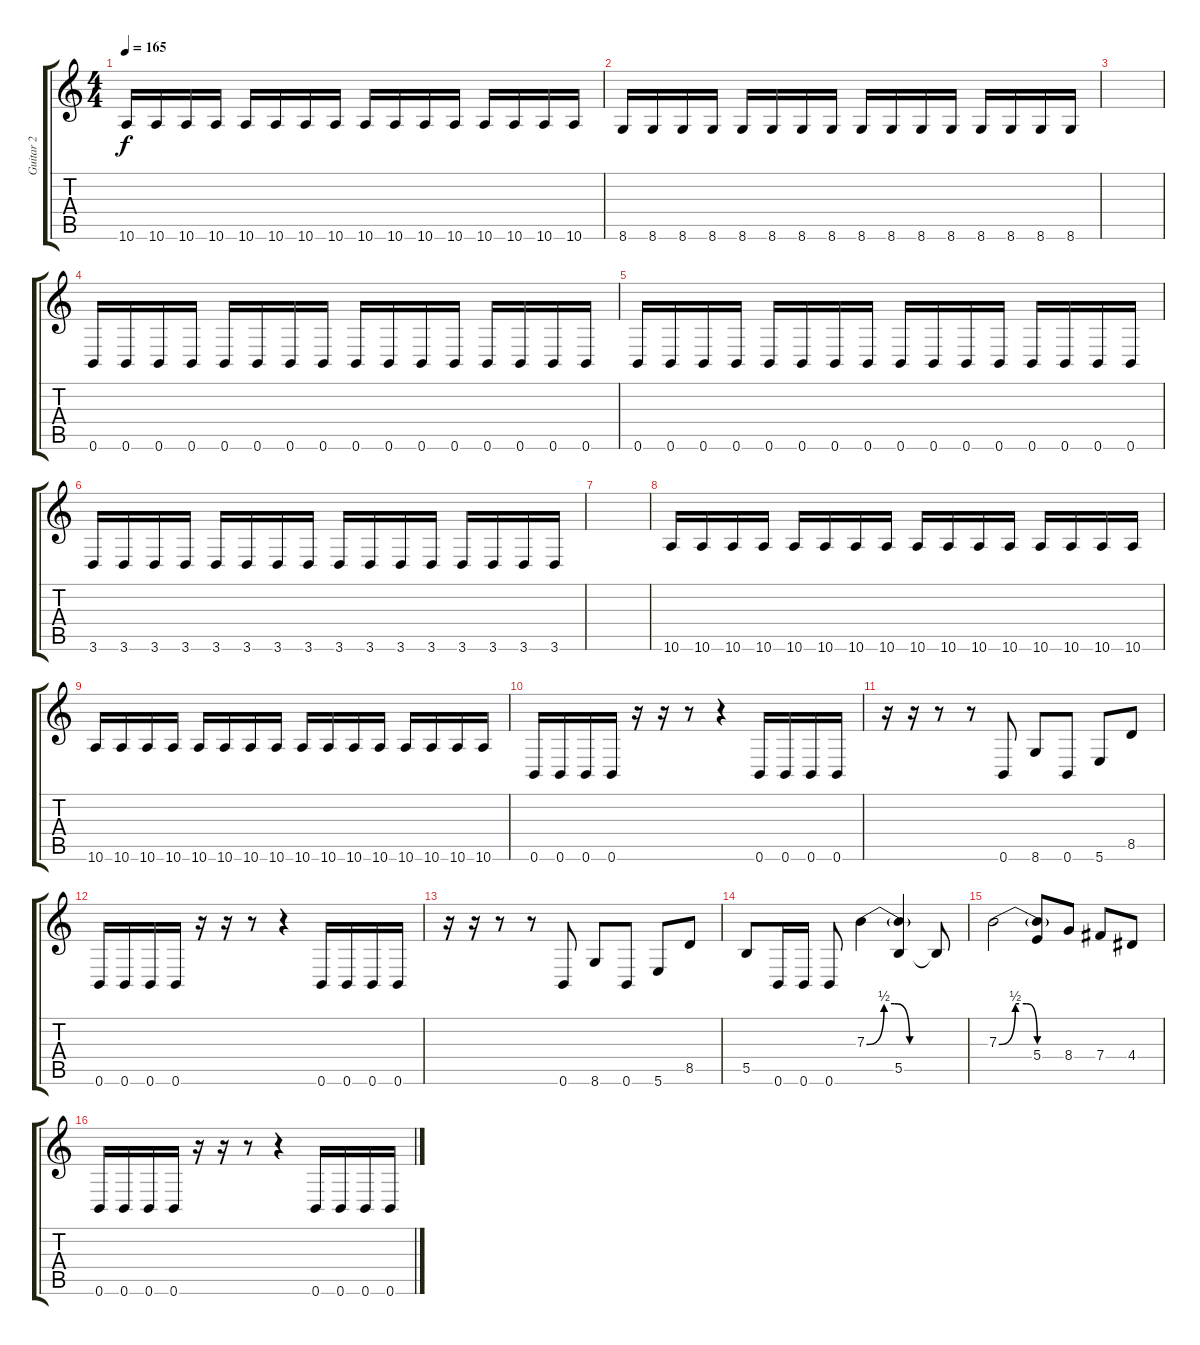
\track ("Guitar 2" "Guitar 2") {instrument overdrivenguitar}
\staff {score tabs}
\tuning (Db4 Ab3 E3 B2 Gb2 B1) {hide}
\ts (4 4)
\tempo 165
\clef g2
\ks c
10.6.16{dy f} 10.6.16 10.6.16 10.6.16 10.6.16 10.6.16 10.6.16 10.6.16 10.6.16 10.6.16 10.6.16 10.6.16 10.6.16 10.6.16 10.6.16 10.6.16 |
8.6.16 8.6.16 8.6.16 8.6.16 8.6.16 8.6.16 8.6.16 8.6.16 8.6.16 8.6.16 8.6.16 8.6.16 8.6.16 8.6.16 8.6.16 8.6.16 |
|
0.6.16 0.6.16 0.6.16 0.6.16 0.6.16 0.6.16 0.6.16 0.6.16 0.6.16 0.6.16 0.6.16 0.6.16 0.6.16 0.6.16 0.6.16 0.6.16 |
0.6.16 0.6.16 0.6.16 0.6.16 0.6.16 0.6.16 0.6.16 0.6.16 0.6.16 0.6.16 0.6.16 0.6.16 0.6.16 0.6.16 0.6.16 0.6.16 |
3.6.16 3.6.16 3.6.16 3.6.16 3.6.16 3.6.16 3.6.16 3.6.16 3.6.16 3.6.16 3.6.16 3.6.16 3.6.16 3.6.16 3.6.16 3.6.16 |
|
10.6.16 10.6.16 10.6.16 10.6.16 10.6.16 10.6.16 10.6.16 10.6.16 10.6.16 10.6.16 10.6.16 10.6.16 10.6.16 10.6.16 10.6.16 10.6.16 |
10.6.16 10.6.16 10.6.16 10.6.16 10.6.16 10.6.16 10.6.16 10.6.16 10.6.16 10.6.16 10.6.16 10.6.16 10.6.16 10.6.16 10.6.16 10.6.16 |
0.6.16 0.6.16 0.6.16 0.6.16 r.16 r.16 r.8 r.4 0.6.16 0.6.16 0.6.16 0.6.16 |
r.16 r.16 r.8 r.8 0.6.8 8.6.8 0.6.8 5.6.8 8.5.8 |
0.6.16 0.6.16 0.6.16 0.6.16 r.16 r.16 r.8 r.4 0.6.16 0.6.16 0.6.16 0.6.16 |
r.16 r.16 r.8 r.8 0.6.8 8.6.8 0.6.8 5.6.8 8.5.8 |
5.5.8 0.6.16 0.6.16 0.6.8 7.3{be (custom 0 0 15 2 24 2 37 0 60 0)}.4 (7.3{t} 5.5).4 5.5{t}.8 |
7.3{be (custom 0 0 15 2 25 2 35 0 60 0)}.2 (7.3{t} 5.4).8 8.4.8 7.4.8 4.4.8 |
0.6.16 0.6.16 0.6.16 0.6.16 r.16 r.16 r.8 r.4 0.6.16 0.6.16 0.6.16 0.6.16
